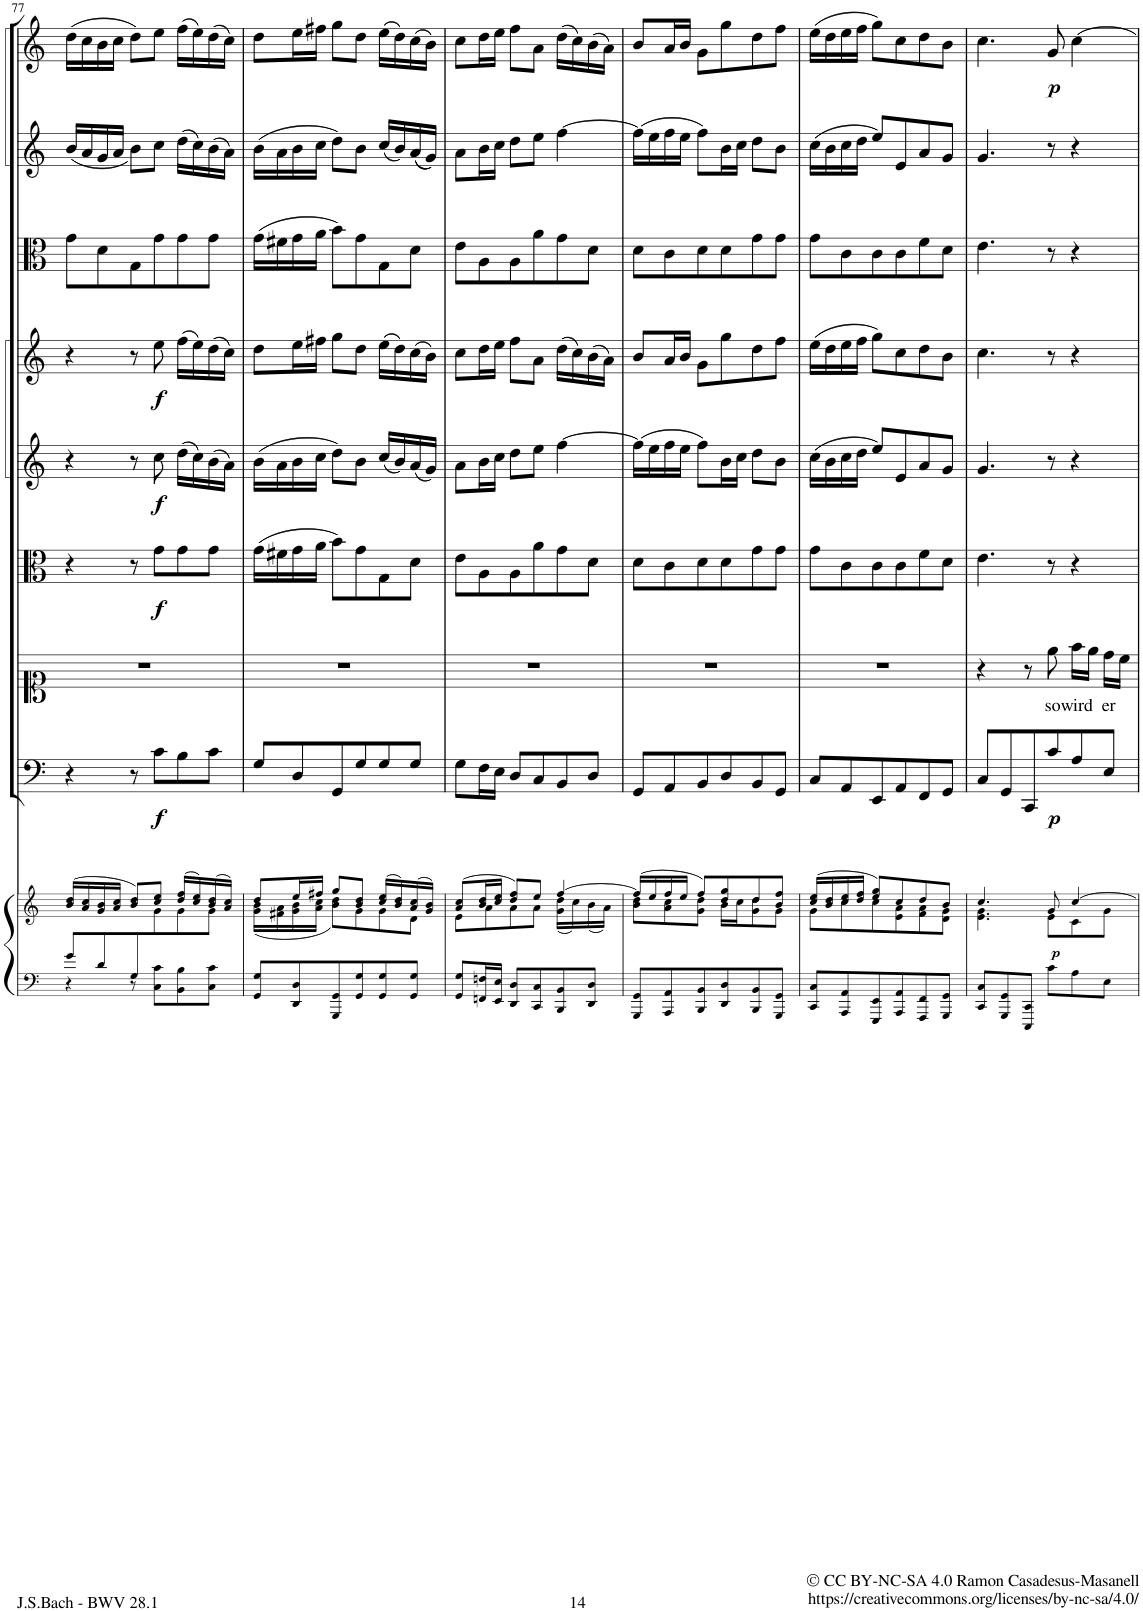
**kern	**kern	**dynam	**kern	**dynam	**kern	**text	**kern	**dynam	**kern	**dynam	**kern	**dynam	**kern	**kern	**kern	**dynam
*part9	*part9	*part9	*part8	*part8	*part7	*part7	*part6	*part6	*part5	*part5	*part4	*part4	*part3	*part2	*part1	*part1
*staff10	*staff9	*staff9/10	*staff8	*staff8	*staff7	*staff7	*staff6	*staff6	*staff5	*staff5	*staff4	*staff4	*staff3	*staff2	*staff1	*staff1
*I"Grand Piano	*	*	*I"Continuo	*	*I"Soprano	*	*I"Viola	*	*I"Violino II	*	*I"Violino I	*	*I"Teile	*I"Oboe II	*I"Oboe I	*
*I'Pno	*	*	*	*	*	*	*	*	*	*	*	*	*	*I'Ob	*I'Ob	*
!!LO:PB:g=z
*clefF4	*clefG2	*	*clefF4	*	*clefC1	*	*clefC3	*	*clefG2	*	*clefG2	*	*clefC3	*clefG2	*clefG2	*
*k[]	*k[]	*	*k[]	*	*k[]	*	*k[]	*	*k[]	*	*k[]	*	*k[]	*k[]	*k[]	*
*M3/4	*M3/4	*	*M3/4	*	*M3/4	*	*M3/4	*	*M3/4	*	*M3/4	*	*M3/4	*M3/4	*M3/4	*
=77	=77	=77	=77	=77	=77	=77	=77	=77	=77	=77	=77	=77	=77	=77	=77	=77
*^	*^	*	*	*	*	*	*	*	*	*	*	*	*	*	*	*
8g/L	4r	(16b/ 16dd/LL	4.ryy	.	4r	.	2.r	.	4r	.	4r	.	4r	.	8g\L	(<16b/LL	(>16dd\LL	.
.	.	16a/ 16cc/	.	.	.	.	.	.	.	.	.	.	.	.	.	16a/	16cc\	.
8d/	.	16g/ 16b/	.	.	.	.	.	.	.	.	.	.	.	.	8d\	16g/	16b\	.
.	.	16a/ 16cc/JJ	.	.	.	.	.	.	.	.	.	.	.	.	.	16a/JJ	16cc\JJ	.
8G/	8r	8b/ 8dd/L)	.	.	8r	.	.	.	8r	.	8r	.	8r	.	8G\	8b\L)	8dd\L)	.
!	!	!	!	!	!	!LO:DY:b	!	!	!	!LO:DY:b	!	!LO:DY:b	!	!LO:DY:b	!	!	!	!
4.ryy	8C\ 8c\L	8cc/ 8ee/J	8g\	.	8c\L	f	.	.	8g\L	f	8cc\	f	8ee\	f	8g\	8cc\J	8ee\J	.
.	8BB\ 8B\	(16dd/ 16ff/LL	8g\	.	8B\	.	.	.	8g\	.	(>16dd\LL	.	(>16ff\LL	.	8g\	(>16dd\LL	(>16ff\LL	.
.	.	16cc/ 16ee/)	.	.	.	.	.	.	.	.	16cc\)	.	16ee\)	.	.	16cc\)	16ee\)	.
.	8C\ 8c\J	(16b/ 16dd/	8g\J	.	8c\J	.	.	.	8g\J	.	(>16b\	.	(>16dd\	.	8g\J	(>16b\	(>16dd\	.
.	.	16a/ 16cc/JJ)	.	.	.	.	.	.	.	.	16a\JJ)	.	16cc\JJ)	.	.	16a\JJ)	16cc\JJ)	.
*v	*v	*	*	*	*	*	*	*	*	*	*	*	*	*	*	*	*	*
=78	=78	=78	=78	=78	=78	=78	=78	=78	=78	=78	=78	=78	=78	=78	=78	=78	=78
8GG/ 8G/L	8dd/L	(16g\ 16b\LL	.	8G/L	.	2.r	.	(>16g\LL	.	(>16b\LL	.	8dd\L	.	(>16g\LL	(>16b\LL	8dd\L	.
.	.	16f#X\ 16a\	.	.	.	.	.	16f#X\	.	16a\	.	.	.	16f#X\	16a\	.	.
8DD/ 8D/	16ee/L	16g\ 16b\	.	8D/	.	.	.	16g\	.	16b\	.	16ee\L	.	16g\	16b\	16ee\L	.
.	16ff#X/JJ	16a\ 16cc\JJ	.	.	.	.	.	16a\JJ	.	16cc\JJ	.	16ff#X\JJ	.	16a\JJ	16cc\JJ	16ff#X\JJ	.
8GGG/ 8GG/	8gg/L	8b\ 8dd\L)	.	8GG/	.	.	.	8b\L)	.	8dd\L)	.	8gg\L	.	8b\L)	8dd\L)	8gg\L	.
8GG/ 8G/	8b/ 8dd/J	8g\	.	8G/	.	.	.	8g\	.	8b\J	.	8dd\J	.	8g\	8b\J	8dd\J	.
8GG/ 8G/	(16cc/ 16ee/LL	8g\	.	8G/	.	.	.	8G\	.	(<16cc/LL	.	(>16ee\LL	.	8G\	(<16cc/LL	(>16ee\LL	.
.	16b/ 16dd/)	.	.	.	.	.	.	.	.	16b/)	.	16dd\)	.	.	16b/)	16dd\)	.
8GG/ 8G/J	(16a/ 16cc/	8d\J	.	8G/J	.	.	.	8d\J	.	(<16a/	.	(>16cc\	.	8d\J	(<(<16a/	(>16cc\	.
.	16g/ 16b/JJ)	.	.	.	.	.	.	.	.	16g/JJ)	.	16b\JJ)	.	.	16g/JJ))	16b\JJ)	.
=79	=79	=79	=79	=79	=79	=79	=79	=79	=79	=79	=79	=79	=79	=79	=79	=79	=79
8GG/ 8G/L	(8a/ 8cc/L	8e\L	.	8G\L	.	2.r	.	8e\L	.	8a\L	.	8cc\L	.	8e\L	8a\L	8cc\L	.
16FFn/ 16Fn/L	16b/ 16dd/L	8a\	.	16F\L	.	.	.	8A\	.	16b\L	.	16dd\L	.	8A\	16b\L	16dd\L	.
16EE/ 16E/JJ	16cc/ 16ee/JJ	.	.	16E\JJ	.	.	.	.	.	16cc\JJ	.	16ee\JJ	.	.	16cc\JJ	16ee\JJ	.
8DD/ 8D/L	8dd/ 8ff/L)	8a\	.	8D/L	.	.	.	8A\	.	8dd\L	.	8ff\L	.	8A\	8dd\L	8ff\L	.
8CC/ 8C/	8ee/J	8a\J	.	8C/	.	.	.	8a\	.	8ee\J	.	8a\J	.	8a\	8ee\J	8a\J	.
8BBB/ 8BB/	[4ff/	(16g\ 16dd\LL	.	8BB/	.	.	.	8g\	.	[4ff\	.	(>16dd\LL	.	8g\	[4ff\	(>16dd\LL	.
.	.	16cc\)	.	.	.	.	.	.	.	.	.	16cc\)	.	.	.	16cc\)	.
8DD/ 8D/J	.	(16b\	.	8D/J	.	.	.	8d\J	.	.	.	(>16b\	.	8d\J	.	(>16b\	.
.	.	16a\JJ)	.	.	.	.	.	.	.	.	.	16a\JJ)	.	.	.	16a\JJ)	.
=80	=80	=80	=80	=80	=80	=80	=80	=80	=80	=80	=80	=80	=80	=80	=80	=80	=80
8GGG/ 8GG/L	(16ff/LL]	8b\ 8dd\L	.	8GG/L	.	2.r	.	8d\L	.	(>16ff\LL]	.	8b/L	.	8d\L	(>16ff\LL]	8b/L	.
.	16ee/	.	.	.	.	.	.	.	.	16ee\	.	.	.	.	16ee\	.	.
8AAA/ 8AA/	16ff/	8a\ 8cc\	.	8AA/	.	.	.	8c\	.	16ff\	.	16a/L	.	8c\	16ff\	16a/L	.
.	16ee/JJ	.	.	.	.	.	.	.	.	16ee\JJ	.	16b/JJ	.	.	16ee\JJ	16b/JJ	.
8BBB/ 8BB/	8ff/L)	8g\ 8dd\J	.	8BB/	.	.	.	8d\	.	8ff\L)	.	8g\L	.	8d\	8ff\L)	8g\L	.
8DD/ 8D/	8dd/ 8gg/	16b\LL	.	8D/	.	.	.	8d\	.	16b\L	.	8gg\	.	8d\	16b\L	8gg\	.
.	.	16cc\J	.	.	.	.	.	.	.	16cc\JJ	.	.	.	.	16cc\JJ	.	.
8BBB/ 8BB/	8dd/	8g\ 8dd\	.	8BB/	.	.	.	8g\	.	8dd\L	.	8dd\	.	8g\	8dd\L	8dd\	.
8GGG/ 8GG/J	8b/ 8ff/J	8g\J	.	8GG/J	.	.	.	8g\J	.	8b\J	.	8ff\J	.	8g\J	8b\J	8ff\J	.
=81	=81	=81	=81	=81	=81	=81	=81	=81	=81	=81	=81	=81	=81	=81	=81	=81	=81
8CC/ 8C/L	(16cc/ 16ee/LL	8g\L	.	8C/L	.	2.r	.	8g\L	.	(>16cc\LL	.	(>16ee\LL	.	8g\L	(>16cc\LL	(>16ee\LL	.
.	16b/ 16dd/	.	.	.	.	.	.	.	.	16b\	.	16dd\	.	.	16b\	16dd\	.
8AAA/ 8AA/	16cc/ 16ee/	8cc\	.	8AA/	.	.	.	8c\	.	16cc\	.	16ee\	.	8c\	16cc\	16ee\	.
.	16dd/ 16ff/JJ	.	.	.	.	.	.	.	.	16dd\JJ	.	16ff\JJ	.	.	16dd\JJ	16ff\JJ	.
8EEE/ 8EE/	8ee/ 8gg/L)	8cc\	.	8EE/	.	.	.	8c\	.	8ee/L)	.	8gg\L)	.	8c\	8ee/L)	8gg\L)	.
8AAA/ 8AA/	8cc/	8e\ 8a\	.	8AA/	.	.	.	8c\	.	8e/	.	8cc\	.	8c\	8e/	8cc\	.
8FFF/ 8FF/	8dd/	8f\ 8a\	.	8FF/	.	.	.	8f\	.	8a/	.	8dd\	.	8f\	8a/	8dd\	.
8GGG/ 8GG/J	8b/J	8d\ 8g\J	.	8GG/J	.	.	.	8d\J	.	8g/J	.	8b\J	.	8d\J	8g/J	8b\J	.
=82	=82	=82	=82	=82	=82	=82	=82	=82	=82	=82	=82	=82	=82	=82	=82	=82	=82
8CC/ 8C/L	4.cc/	4.e\ 4.g\	.	8C/L	.	4r	.	4.e\	.	4.g/	.	4.cc\	.	4.e\	4.g/	4.cc\	.
8GGG/ 8GG/	.	.	.	8GG/	.	.	.	.	.	.	.	.	.	.	.	.	.
8CCC/ 8CC/J	.	.	.	8CC/	.	8r	.	.	.	.	.	.	.	.	.	.	.
!	!	!	!LO:DY:b	!	!LO:DY:b	!	!LO:LY:b	!	!	!	!	!	!	!	!	!	!LO:DY:b
8c\L	8g/	8e\L	p	8c/	p	8ee\	so	8r	.	8r	.	8r	.	8r	8r	8g/	p
!	!	!	!	!	!	!	!LO:LY:b	!	!	!	!	!	!	!	!	!	!
8A\	[4cc/	8c\	.	8A/	.	16ff\LL	wird	4r	.	4r	.	4r	.	4r	4r	[4cc\	.
.	.	.	.	.	.	16ee\JJ	.	.	.	.	.	.	.	.	.	.	.
!	!	!	!	!	!	!	!LO:LY:b	!	!	!	!	!	!	!	!	!	!
8E\J	.	8g\J	.	8E/J	.	16dd\LL	er	.	.	.	.	.	.	.	.	.	.
.	.	.	.	.	.	16cc\JJ	.	.	.	.	.	.	.	.	.	.	.
*	*v	*v	*	*	*	*	*	*	*	*	*	*	*	*	*	*	*
=	=	=	=	=	=	=	=	=	=	=	=	=	=	=	=	=
*-	*-	*-	*-	*-	*-	*-	*-	*-	*-	*-	*-	*-	*-	*-	*-	*-
